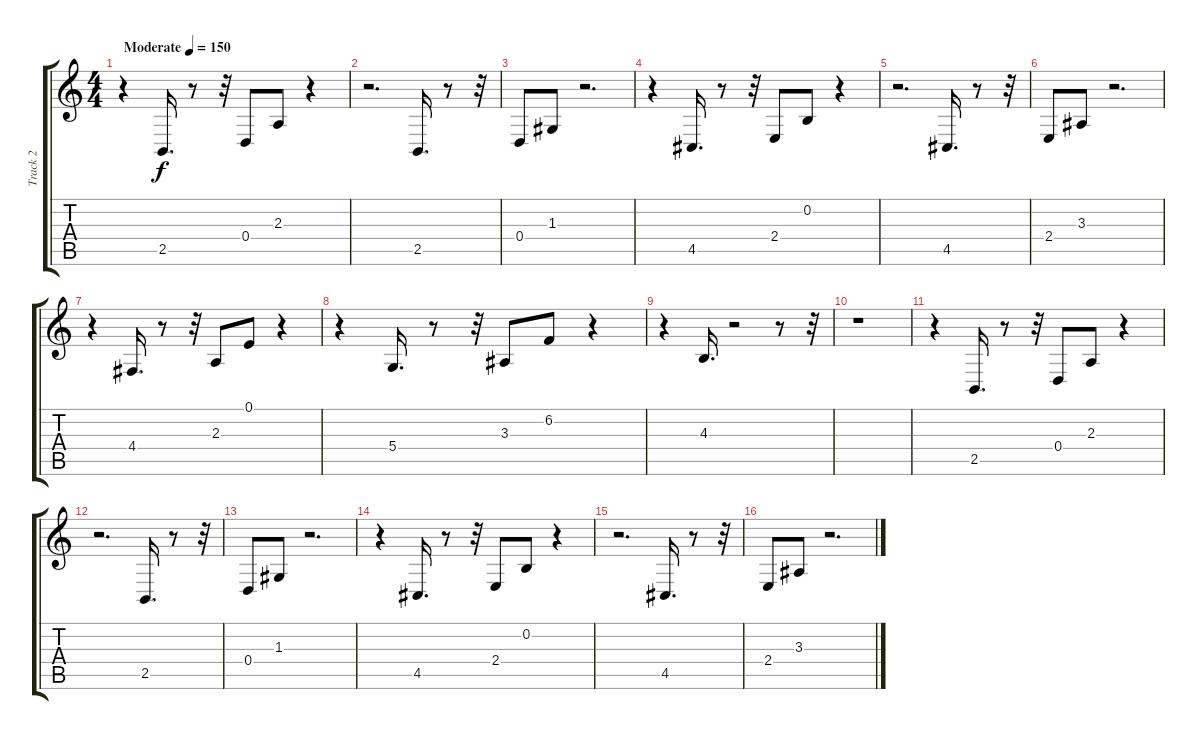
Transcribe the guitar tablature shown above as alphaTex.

\track ("Track 2" "Track 2") {instrument oboe}
\staff {score tabs}
\tuning (E4 B3 G3 D3 A2 E2) {hide}
\ts (4 4)
\tempo (150 "Moderate")
\clef g2
\ks c
r.4{dy f instrument oboe} 2.5.16{d} r.8 r.32 0.4.8 2.3.8 r.4 |
r.2{d} 2.5.16{d} r.8 r.32 |
0.4.8 1.3.8 r.2{d} |
r.4 4.5.16{d} r.8 r.32 2.4.8 0.2.8 r.4 |
r.2{d} 4.5.16{d} r.8 r.32 |
2.4.8 3.3.8 r.2{d} |
r.4 4.4.16{d} r.8 r.32 2.3.8 0.1.8 r.4 |
r.4 5.4.16{d} r.8 r.32 3.3.8 6.2.8 r.4 |
r.4 4.3.16{d} r.2 r.8 r.32 |
r.1 |
r.4 2.5.16{d} r.8 r.32 0.4.8 2.3.8 r.4 |
r.2{d} 2.5.16{d} r.8 r.32 |
0.4.8 1.3.8 r.2{d} |
r.4 4.5.16{d} r.8 r.32 2.4.8 0.2.8 r.4 |
r.2{d} 4.5.16{d} r.8 r.32 |
2.4.8 3.3.8 r.2{d}
